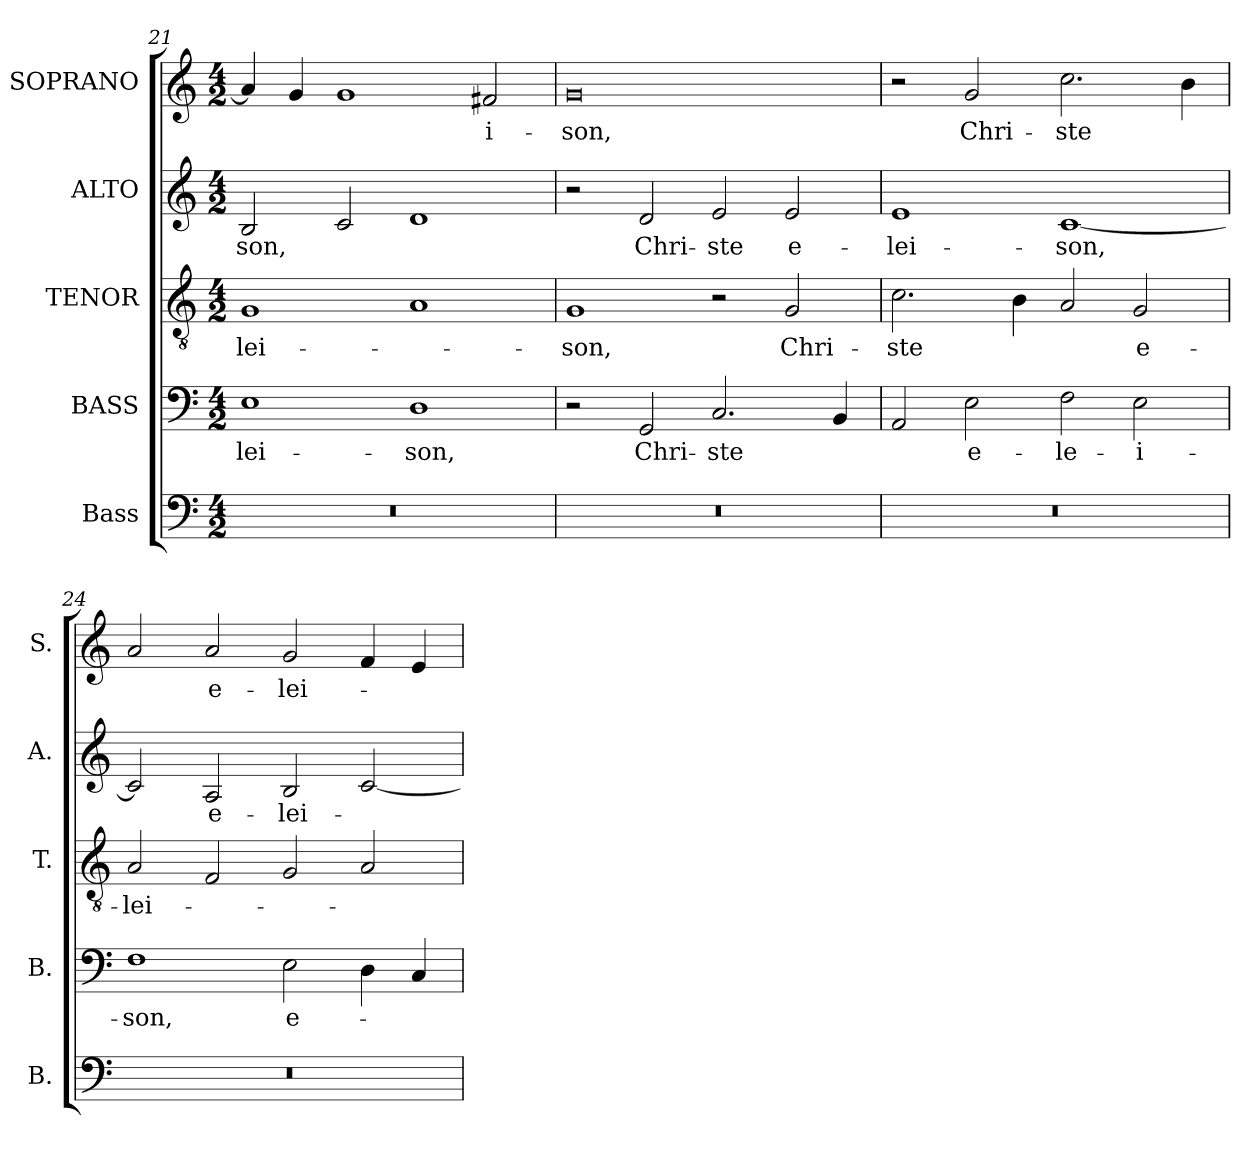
**kern	**kern	**text	**kern	**text	**kern	**text	**kern	**text
*part5	*part4	*part4	*part3	*part3	*part2	*part2	*part1	*part1
*staff5	*staff4	*staff4	*staff3	*staff3	*staff2	*staff2	*staff1	*staff1
*I"Bass	*I"BASS	*	*I"TENOR	*	*I"ALTO	*	*I"SOPRANO	*
*I'B.	*I'B.	*	*I'T.	*	*I'A.	*	*I'S.	*
*clefF4	*clefF4	*	*clefGv2	*	*clefG2	*	*clefG2	*
*	*	*	*ITrd7c12	*	*	*	*	*
*k[]	*k[]	*	*k[]	*	*k[]	*	*k[]	*
*C:	*C:	*	*C:	*	*C:	*	*C:	*
*M4/2	*M4/2	*	*M4/2	*	*M4/2	*	*M4/2	*
=21	=21	=21	=21	=21	=21	=21	=21	=21
!LO:N:vis=1	!	!	!	!	!	!	!	!
!	!	!LO:LY:b:color=#000000	!	!	!	!	!	!
!	!	!	!	!LO:LY:b:color=#000000	!	!	!	!
!	!	!	!	!	!	!LO:LY:b:color=#000000	!	!
0r	1Ei	-lei-	1GGi	-lei-	2Bi/	-son,	4ai/]	.
.	.	.	.	.	.	.	4gi/	.
.	.	.	.	.	2ci/	.	1gi	.
!	!	!LO:LY:b:color=#000000	!	!	!	!	!	!
.	1Di	-son,	1AAi	.	1di	.	.	.
!	!	!	!	!	!	!	!	!LO:LY:b:color=#000000
.	.	.	.	.	.	.	2f#Xi/	-i-
=22	=22	=22	=22	=22	=22	=22	=22	=22
!LO:N:vis=1	!	!	!	!	!	!	!	!
!	!	!	!	!LO:LY:b:color=#000000	!	!	!	!
!	!	!	!	!	!	!	!	!LO:LY:b:color=#000000
0r	2r	.	1GGi	-son,	2r	.	0gi	-son,
!	!	!LO:LY:b:color=#000000	!	!	!	!	!	!
!	!	!	!	!	!	!LO:LY:b:color=#000000	!	!
.	2GGi/	Chri-	.	.	2di/	Chri-	.	.
!	!	!LO:LY:b:color=#000000	!	!	!	!	!	!
!	!	!	!	!	!	!LO:LY:b:color=#000000	!	!
.	2.Ci/	-ste	2r	.	2ei/	-ste	.	.
!	!	!	!	!LO:LY:b:color=#000000	!	!	!	!
!	!	!	!	!	!	!LO:LY:b:color=#000000	!	!
.	.	.	2GGi/	Chri-	2ei/	e-	.	.
.	4BBi/	.	.	.	.	.	.	.
=23	=23	=23	=23	=23	=23	=23	=23	=23
!LO:N:vis=1	!	!	!	!	!	!	!	!
!	!	!	!	!LO:LY:b:color=#000000	!	!	!	!
!	!	!	!	!	!	!LO:LY:b:color=#000000	!	!
0r	2AAi/	.	2.Ci\	-ste	1ei	-lei-	2r	.
!	!	!LO:LY:b:color=#000000	!	!	!	!	!	!
!	!	!	!	!	!	!	!	!LO:LY:b:color=#000000
.	2Ei\	e-	.	.	.	.	2gi/	Chri-
.	.	.	4BBi\	.	.	.	.	.
!	!	!LO:LY:b:color=#000000	!	!	!	!	!	!
!	!	!	!	!	!	!LO:LY:b:color=#000000	!	!
!	!	!	!	!	!	!	!	!LO:LY:b:color=#000000
.	2Fi\	-le-	2AAi/	.	[1ci	-son,	2.cci\	-ste
!	!	!LO:LY:b:color=#000000	!	!	!	!	!	!
!	!	!	!	!LO:LY:b:color=#000000	!	!	!	!
.	2Ei\	-i-	2GGi/	e-	.	.	.	.
.	.	.	.	.	.	.	4bi\	.
=24	=24	=24	=24	=24	=24	=24	=24	=24
!LO:N:vis=1	!	!	!	!	!	!	!	!
!	!	!LO:LY:b:color=#000000	!	!	!	!	!	!
!	!	!	!	!LO:LY:b:color=#000000	!	!	!	!
0r	1Fi	-son,	2AAi/	-lei-	2ci/]	.	2ai/	.
!	!	!	!	!	!	!LO:LY:b:color=#000000	!	!
!	!	!	!	!	!	!	!	!LO:LY:b:color=#000000
.	.	.	2FFi/	.	2Ai/	e-	2ai/	e-
!	!	!LO:LY:b:color=#000000	!	!	!	!	!	!
!	!	!	!	!	!	!LO:LY:b:color=#000000	!	!
!	!	!	!	!	!	!	!	!LO:LY:b:color=#000000
.	2Ei\	e-	2GGi/	.	2Bi/	-lei-	2gi/	-lei-
.	4Di\	.	2AAi/	.	[2ci/	.	4fi/	.
.	4Ci/	.	.	.	.	.	4ei/	.
=	=	=	=	=	=	=	=	=
*-	*-	*-	*-	*-	*-	*-	*-	*-
